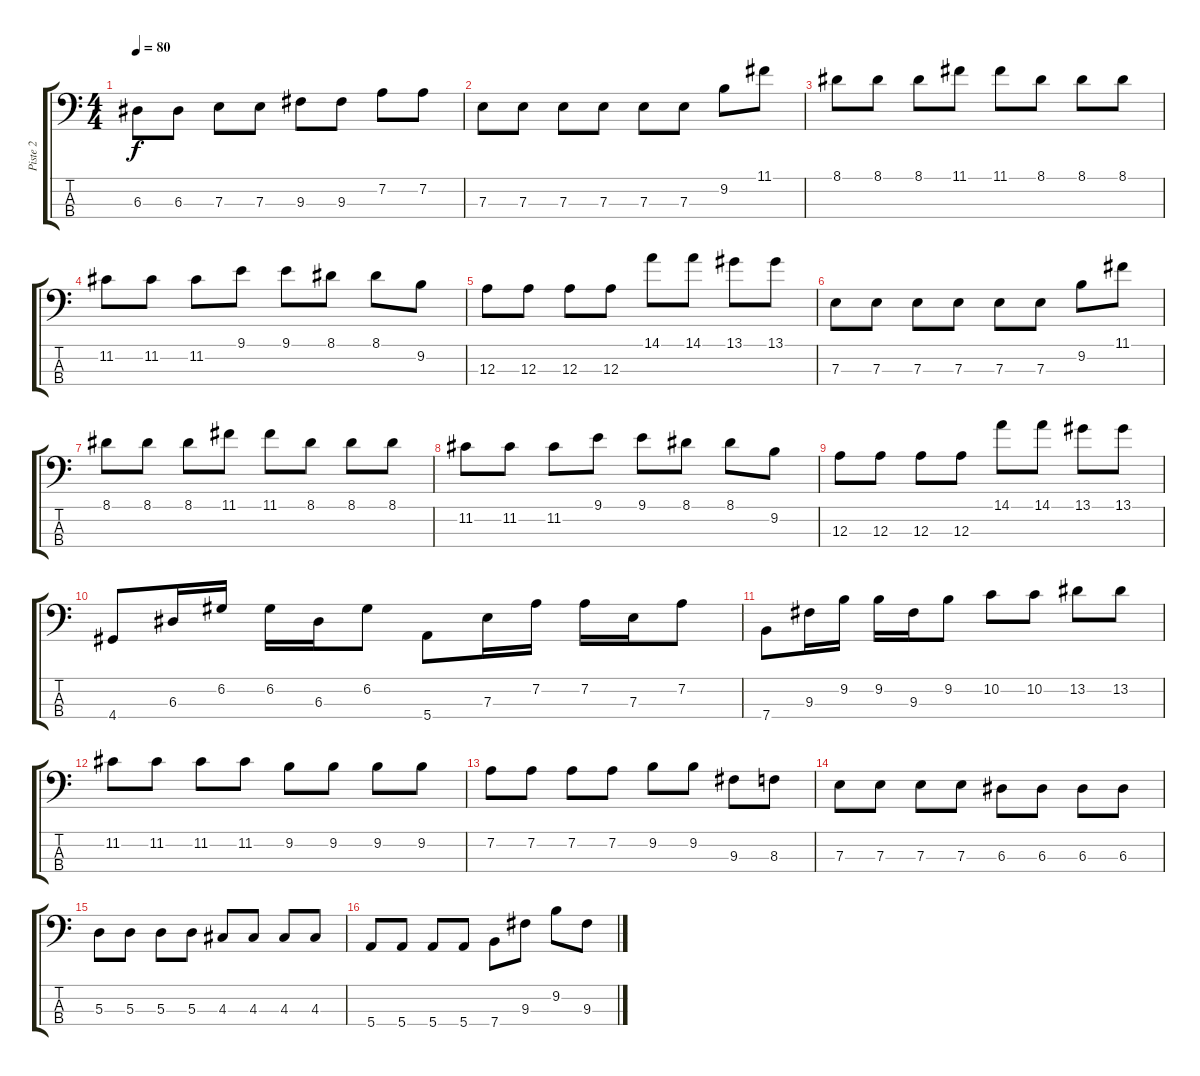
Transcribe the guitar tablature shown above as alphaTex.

\track ("Piste 2" "Piste 2") {instrument electricbassfinger}
\staff {score tabs}
\tuning (G2 D2 A1 E1) {hide}
\ts (4 4)
\tempo 80
\clef f4
\ks c
6.3.8{dy f} 6.3.8 7.3.8 7.3.8 9.3.8 9.3.8 7.2.8 7.2.8 |
7.3.8 7.3.8 7.3.8 7.3.8 7.3.8 7.3.8 9.2.8 11.1.8 |
8.1.8 8.1.8 8.1.8 11.1.8 11.1.8 8.1.8 8.1.8 8.1.8 |
11.2.8 11.2.8 11.2.8 9.1.8 9.1.8 8.1.8 8.1.8 9.2.8 |
12.3.8 12.3.8 12.3.8 12.3.8 14.1.8 14.1.8 13.1.8 13.1.8 |
7.3.8 7.3.8 7.3.8 7.3.8 7.3.8 7.3.8 9.2.8 11.1.8 |
8.1.8 8.1.8 8.1.8 11.1.8 11.1.8 8.1.8 8.1.8 8.1.8 |
11.2.8 11.2.8 11.2.8 9.1.8 9.1.8 8.1.8 8.1.8 9.2.8 |
12.3.8 12.3.8 12.3.8 12.3.8 14.1.8 14.1.8 13.1.8 13.1.8 |
4.4.8 6.3.16 6.2.16 6.2.16 6.3.16 6.2.8 5.4.8 7.3.16 7.2.16 7.2.16 7.3.16 7.2.8 |
7.4.8 9.3.16 9.2.16 9.2.16 9.3.16 9.2.8 10.2.8 10.2.8 13.2.8 13.2.8 |
11.2.8 11.2.8 11.2.8 11.2.8 9.2.8 9.2.8 9.2.8 9.2.8 |
7.2.8 7.2.8 7.2.8 7.2.8 9.2.8 9.2.8 9.3.8 8.3.8 |
7.3.8 7.3.8 7.3.8 7.3.8 6.3.8 6.3.8 6.3.8 6.3.8 |
5.3.8 5.3.8 5.3.8 5.3.8 4.3.8 4.3.8 4.3.8 4.3.8 |
5.4.8 5.4.8 5.4.8 5.4.8 7.4.8 9.3.8 9.2.8 9.3.8
